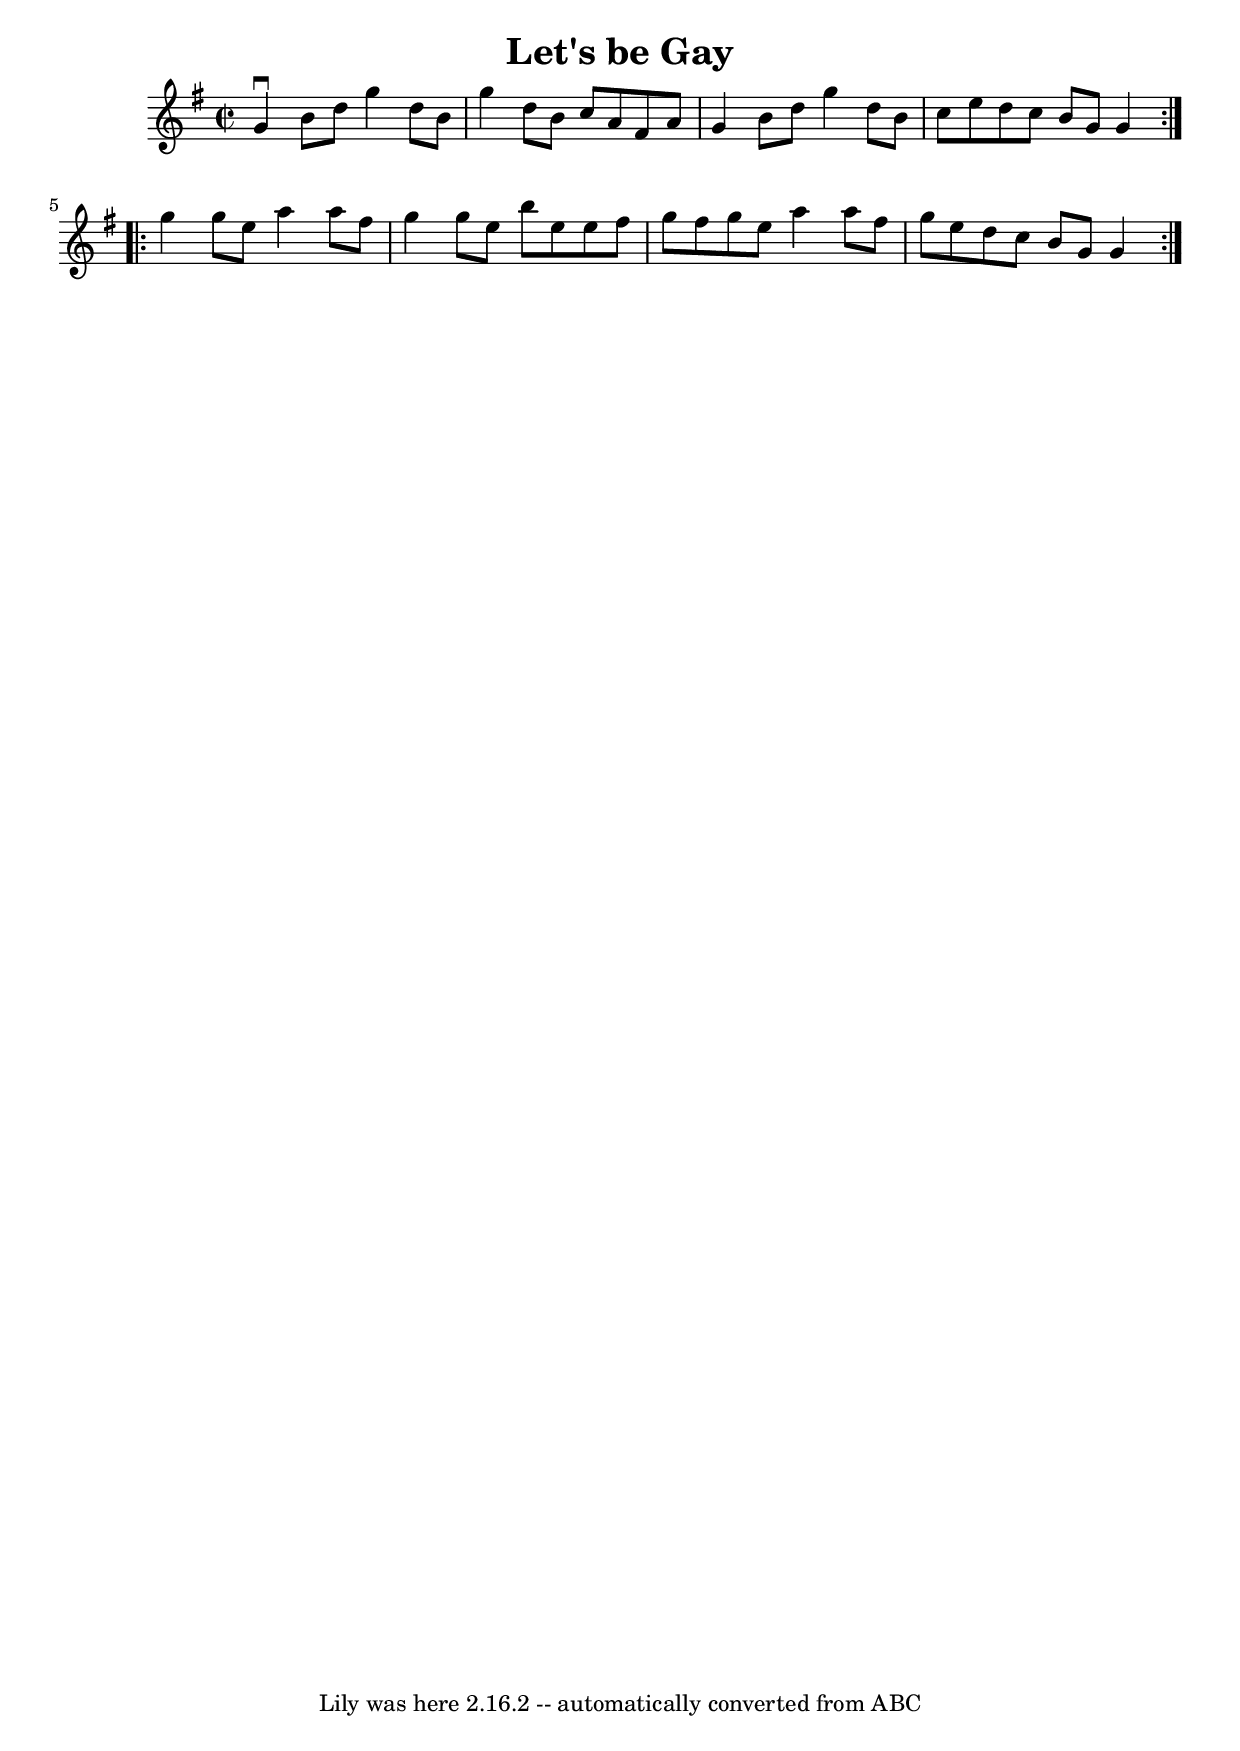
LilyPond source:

\version "2.7.40"
\include "Mammoth.ily"
\header {
	book = "Ryan's Mammoth Collection"
	crossRefNumber = "1"
	footnotes = "\\\\163"
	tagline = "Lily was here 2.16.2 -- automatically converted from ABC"
	title = "Let's be Gay"
}
voicedefault =  {
\set Score.defaultBarType = "empty"

\repeat volta 2 {
\override Staff.TimeSignature #'style = #'C
 \time 2/2 \key g \major g'4^\downbow b'8 d''8 g''4 d''8 b'8   
 |
 g''4 d''8 b'8 c''8 a'8 fis'8 a'8    |
   
g'4 b'8 d''8 g''4 d''8 b'8    |
 c''8 e''8 d''8    
c''8 b'8 g'8 g'4    } \repeat volta 2 { g''4 g''8 e''8    
a''4 a''8 fis''8    |
 g''4 g''8 e''8 b''8 e''8    
e''8 fis''8    |
 g''8 fis''8 g''8 e''8 a''4 a''8    
fis''8    |
 g''8 e''8 d''8 c''8 b'8 g'8 g'4    }   
}

\score{
    <<

	\context Staff="default"
	{
	    \voicedefault 
	}

    >>
	\layout {
	}
	\midi {}
}
